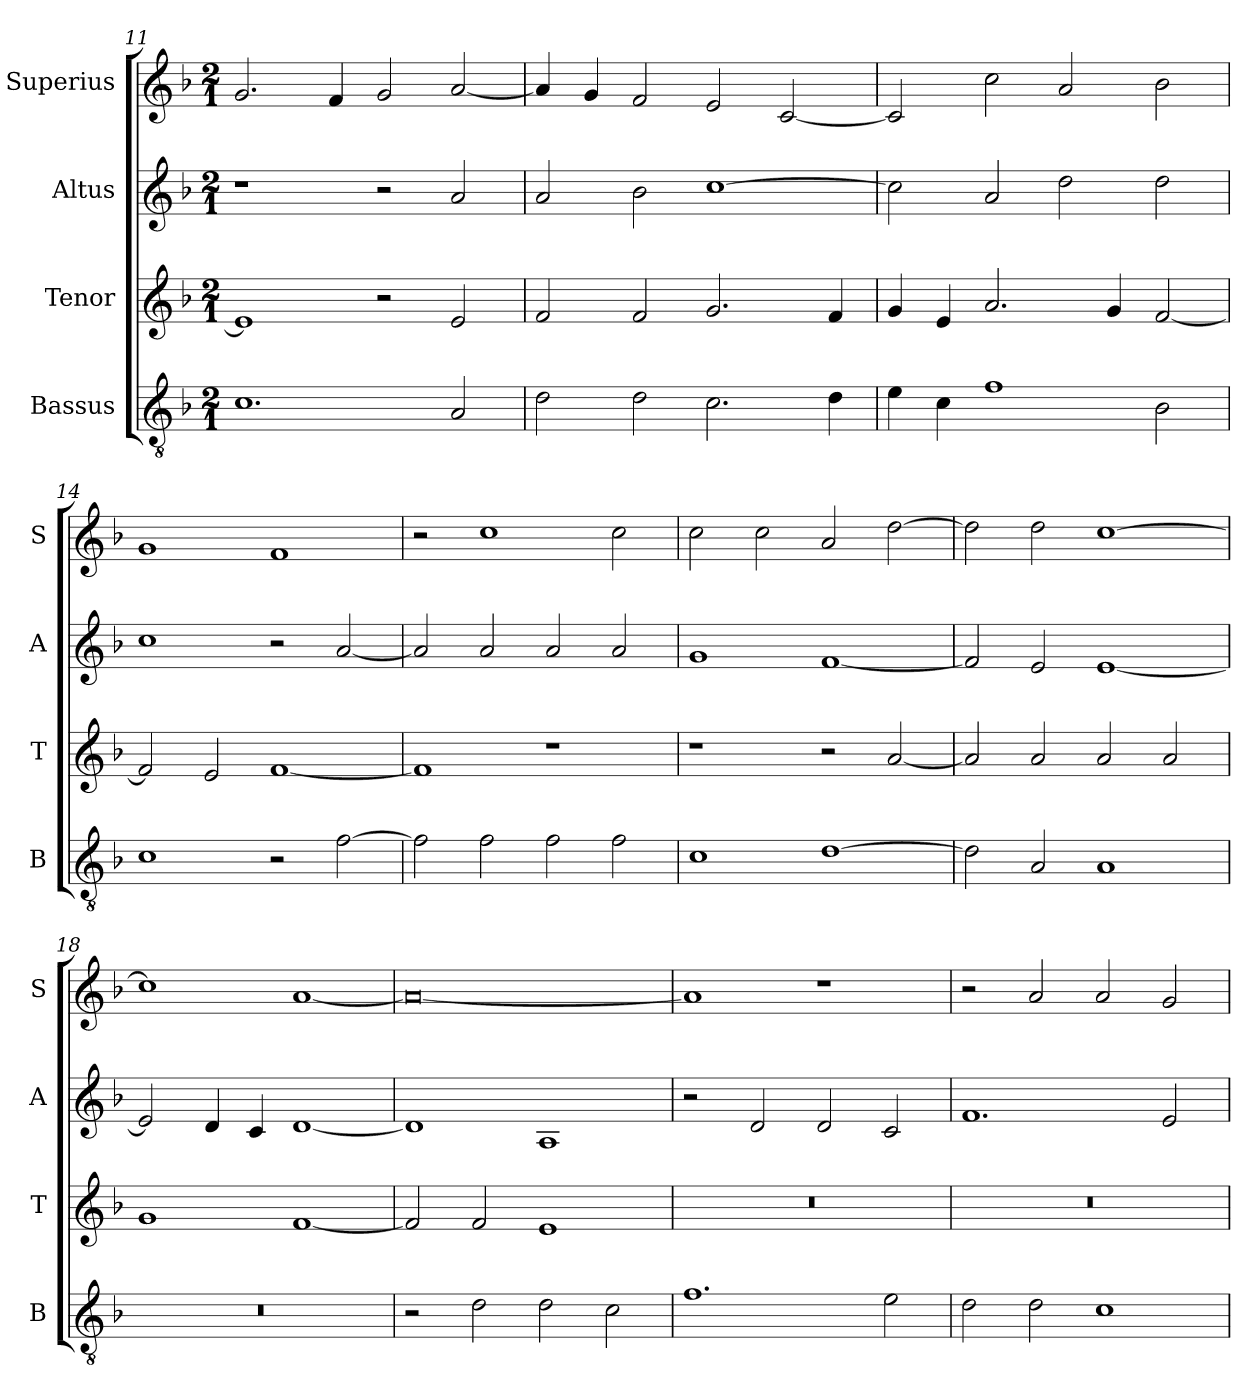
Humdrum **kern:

**kern	**kern	**kern	**kern
*part4	*part3	*part2	*part1
*staff4	*staff3	*staff2	*staff1
*I"Bassus	*I"Tenor	*I"Altus	*I"Superius
*I'B	*I'T	*I'A	*I'S
*clefGv2	*clefG2	*clefG2	*clefG2
*k[b-]	*k[b-]	*k[b-]	*k[b-]
*F:	*F:	*F:	*F:
*M2/1	*M2/1	*M2/1	*M2/1
=11	=11	=11	=11
1.c	1e]	1r	2.g
.	.	.	4f
.	2r	2r	2g
2A	2e	2a	[2a
=12	=12	=12	=12
2d	2f	2a	4a]
.	.	.	4g
2d	2f	2b-	2f
2.c	2.g	[1cc	2e
.	.	.	[2c
4d	4f	.	.
=13	=13	=13	=13
4e	4g	2cc]	2c]
4c	4e	.	.
1f	2.a	2a	2cc
.	.	2dd	2a
.	4g	.	.
2B-	[2f	2dd	2b-
=14	=14	=14	=14
1c	2f]	1cc	1g
.	2e	.	.
2r	[1f	2r	1f
[2f	.	[2a	.
=15	=15	=15	=15
2f]	1f]	2a]	2r
2f	.	2a	1cc
2f	1r	2a	.
2f	.	2a	2cc
=16	=16	=16	=16
1c	1r	1g	2cc
.	.	.	2cc
[1d	2r	[1f	2a
.	[2a	.	[2dd
=17	=17	=17	=17
2d]	2a]	2f]	2dd]
2A	2a	2e	2dd
1A	2a	[1e	[1cc
.	2a	.	.
=18	=18	=18	=18
0r	1g	2e]	1cc]
.	.	4d	.
.	.	4c	.
.	[1f	[1d	[1a
=19	=19	=19	=19
2r	2f]	1d]	0a_
2d	2f	.	.
2d	1e	1A	.
2c	.	.	.
=20	=20	=20	=20
1.f	0r	2r	1a]
.	.	2d	.
.	.	2d	1r
2e	.	2c	.
=21	=21	=21	=21
2d	0r	1.f	2r
2d	.	.	2a
1c	.	.	2a
.	.	2e	2g
=	=	=	=
*-	*-	*-	*-
